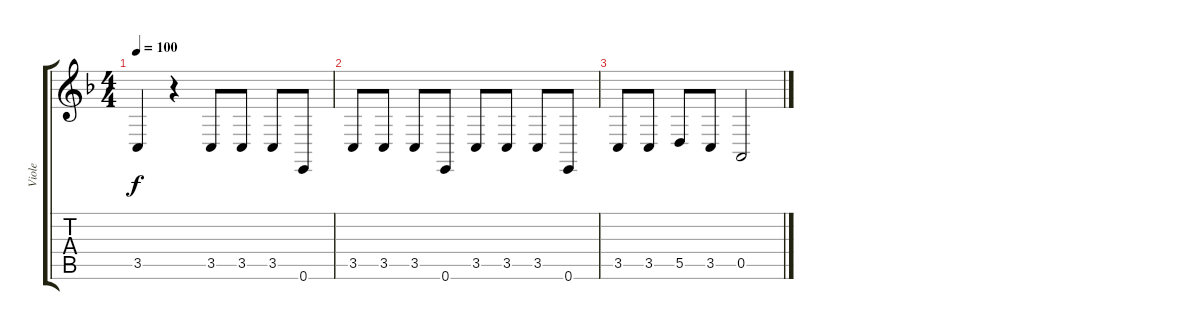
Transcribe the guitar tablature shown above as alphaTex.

\track ("Viole" "Viole") {instrument viola}
\staff {score tabs}
\tuning (E4 B3 G3 D3 A2 E2) {hide}
\ts (4 4)
\tempo 100
\clef g2
\ks f
3.5.4{dy f} r.4 3.5.8 3.5.8 3.5.8 0.6.8 |
3.5.8 3.5.8 3.5.8 0.6.8 3.5.8 3.5.8 3.5.8 0.6.8 |
3.5.8 3.5.8 5.5.8 3.5.8 0.5.2
